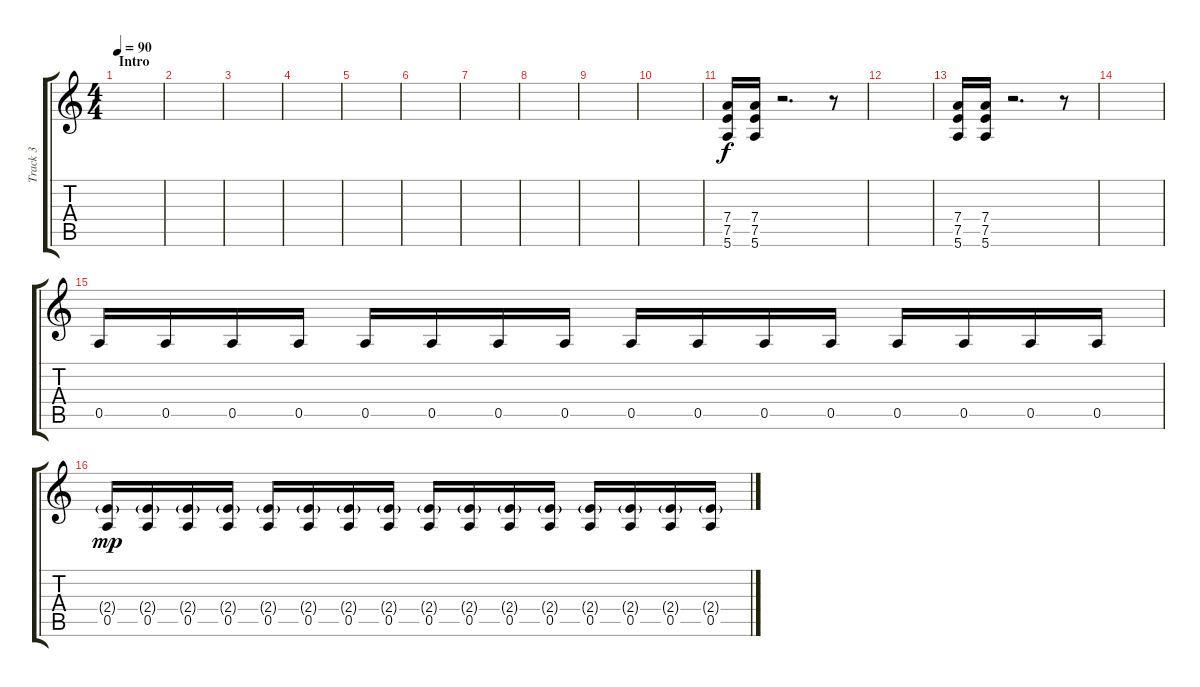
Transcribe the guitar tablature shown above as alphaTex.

\track ("Track 3" "Track 3") {instrument distortionguitar}
\staff {score tabs}
\tuning (E4 B3 G3 D3 A2 E2) {hide}
\ts (4 4)
\section ("" "Intro")
\tempo 90
\clef g2
\ks c
|
|
|
|
|
|
|
|
|
|
(7.4 7.5 5.6).16 (7.4 7.5 5.6).16 r.2{d} r.8 |
|
(7.4 7.5 5.6).16 (7.4 7.5 5.6).16 r.2{d} r.8 |
|
0.5.16 0.5.16 0.5.16 0.5.16 0.5.16 0.5.16 0.5.16 0.5.16 0.5.16 0.5.16 0.5.16 0.5.16 0.5.16 0.5.16 0.5.16 0.5.16 |
(2.4{g} 0.5).16{dy mp} (2.4{g} 0.5).16 (2.4{g} 0.5).16 (2.4{g} 0.5).16 (2.4{g} 0.5).16 (2.4{g} 0.5).16 (2.4{g} 0.5).16 (2.4{g} 0.5).16 (2.4{g} 0.5).16 (2.4{g} 0.5).16 (2.4{g} 0.5).16 (2.4{g} 0.5).16 (2.4{g} 0.5).16 (2.4{g} 0.5).16 (2.4{g} 0.5).16 (2.4{g} 0.5).16
